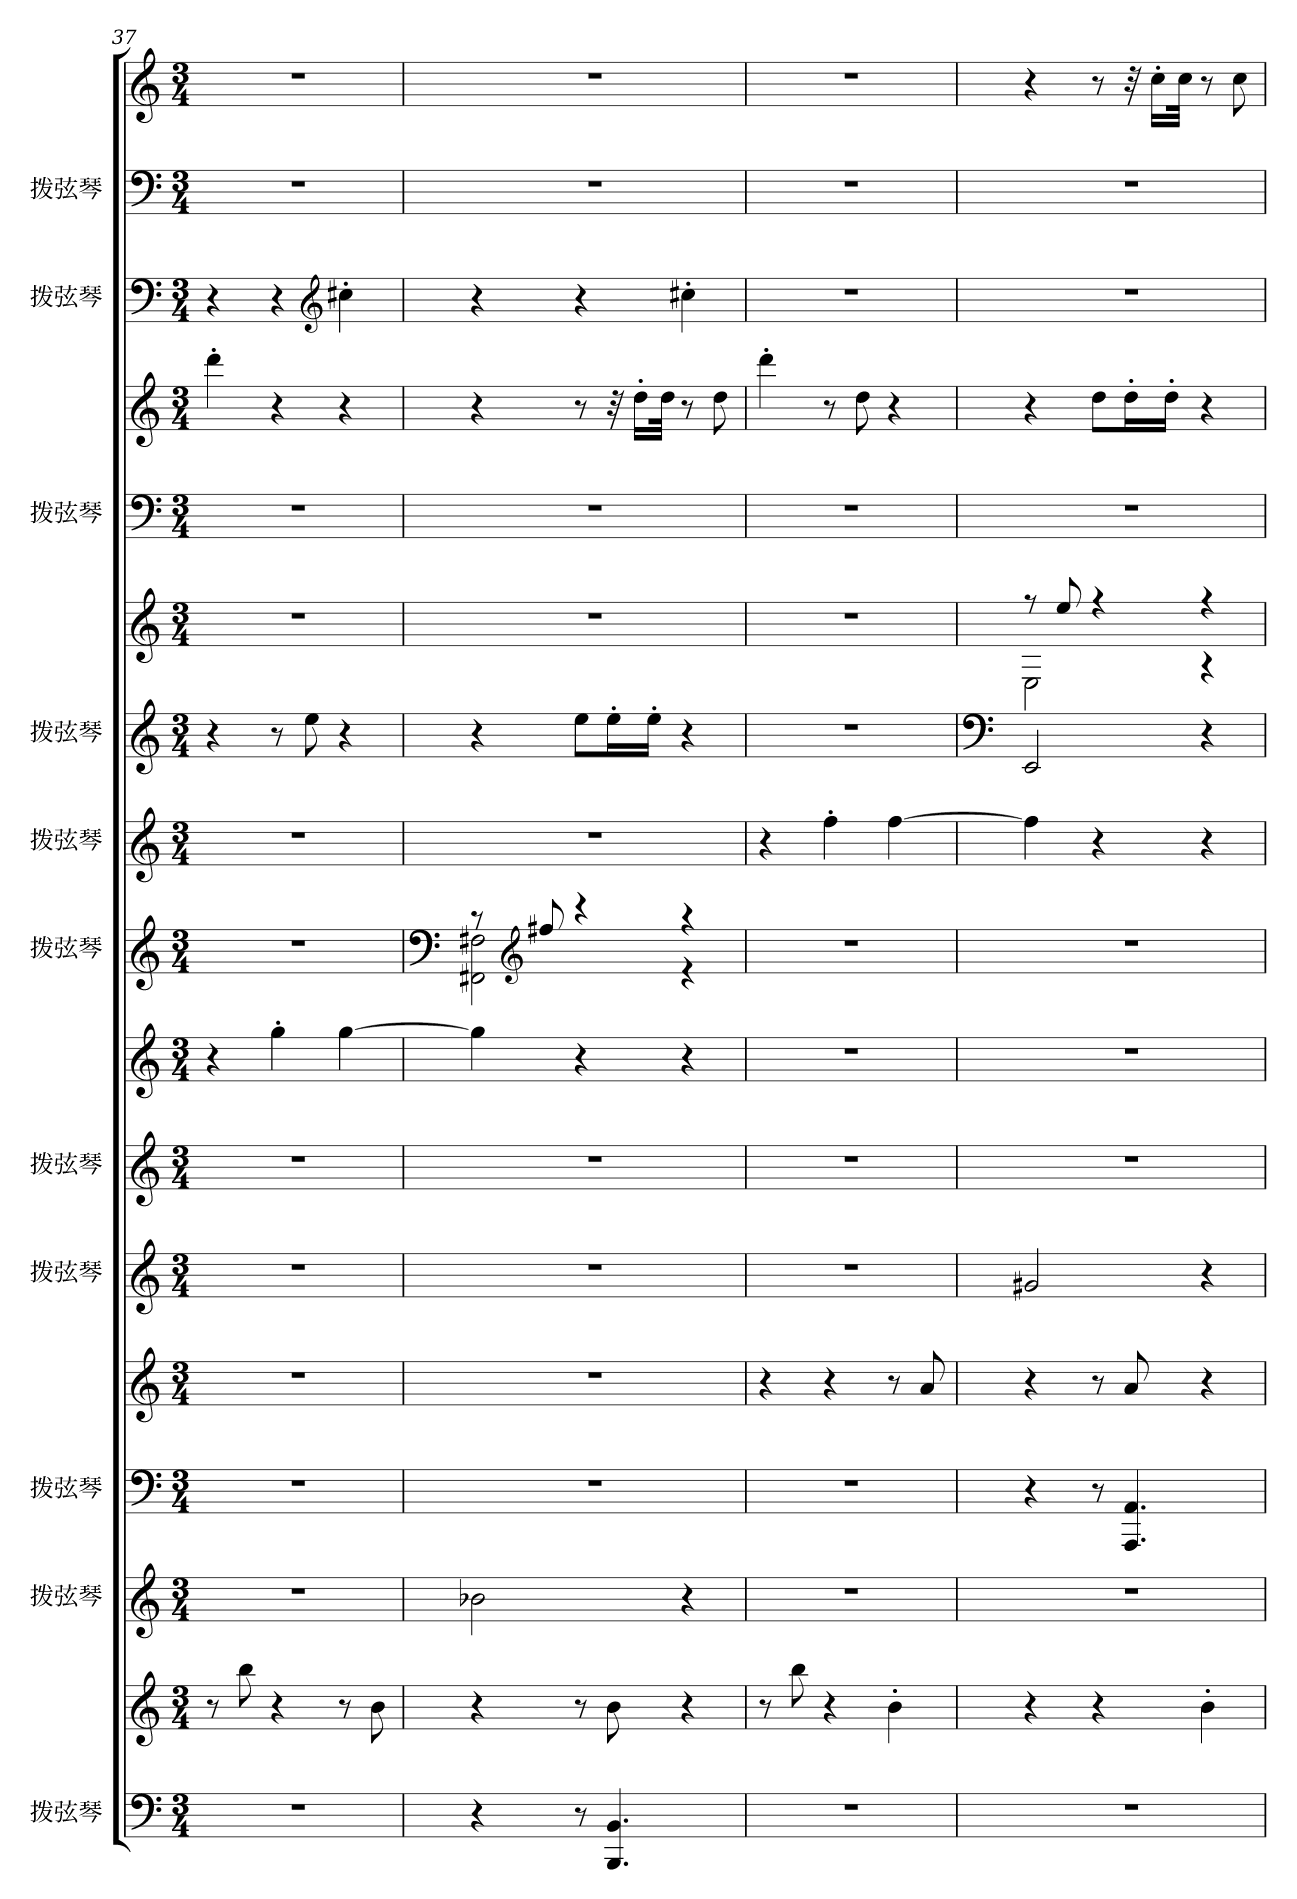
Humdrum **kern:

**kern	**kern	**kern	**kern	**kern	**kern	**kern	**kern	**kern	**kern	**kern	**kern	**kern	**kern	**kern	**kern	**kern
*part11	*part11	*part10	*part9	*part9	*part8	*part7	*part7	*part6	*part5	*part4	*part4	*part3	*part3	*part2	*part1	*part1
*staff17	*staff16	*staff15	*staff14	*staff13	*staff12	*staff11	*staff10	*staff9	*staff8	*staff7	*staff6	*staff5	*staff4	*staff3	*staff2	*staff1
*I"拨弦琴	*	*I"拨弦琴	*I"拨弦琴	*	*I"拨弦琴	*I"拨弦琴	*	*I"拨弦琴	*I"拨弦琴	*I"拨弦琴	*	*I"拨弦琴	*	*I"拨弦琴	*I"拨弦琴	*
!!LO:PB:g=z
*clefF4	*clefG2	*clefG2	*clefF4	*clefG2	*clefG2	*clefG2	*clefG2	*clefG2	*clefG2	*clefG2	*clefG2	*clefF4	*clefG2	*clefF4	*clefF4	*clefG2
*k[]	*k[]	*k[]	*k[]	*k[]	*k[]	*k[]	*k[]	*k[]	*k[]	*k[]	*k[]	*k[]	*k[]	*k[]	*k[]	*k[]
*M3/4	*M3/4	*M3/4	*M3/4	*M3/4	*M3/4	*M3/4	*M3/4	*M3/4	*M3/4	*M3/4	*M3/4	*M3/4	*M3/4	*M3/4	*M3/4	*M3/4
=37	=37	=37	=37	=37	=37	=37	=37	=37	=37	=37	=37	=37	=37	=37	=37	=37
2.r	8r	2.r	2.r	2.r	2.r	2.r	4r	2.r	2.r	4r	2.r	2.r	4ddd'\	4r	2.r	2.r
.	8bb\	.	.	.	.	.	.	.	.	.	.	.	.	.	.	.
.	4r	.	.	.	.	.	4gg'\	.	.	8r	.	.	4r	4r	.	.
.	.	.	.	.	.	.	.	.	.	8ee\	.	.	.	.	.	.
*	*	*	*	*	*	*	*	*	*	*	*	*	*	*clefG2	*	*
.	8r	.	.	.	.	.	[4gg\	.	.	4r	.	.	4r	4cc#X'\	.	.
.	8b\	.	.	.	.	.	.	.	.	.	.	.	.	.	.	.
=38	=38	=38	=38	=38	=38	=38	=38	=38	=38	=38	=38	=38	=38	=38	=38	=38
*	*	*	*	*	*	*	*	*clefF4	*	*	*	*	*	*	*	*
*	*	*	*	*	*	*	*	*^	*	*	*	*	*	*	*	*
4r	4r	2b-X\	2.r	2.r	2.r	2.r	4gg\]	8r	2FF#X\ 2F#X\	2.r	4r	2.r	2.r	4r	4r	2.r	2.r
*	*	*	*	*	*	*	*	*clefG2	*	*	*	*	*	*	*	*	*
.	.	.	.	.	.	.	.	8ff#X/	.	.	.	.	.	.	.	.	.
8r	8r	.	.	.	.	.	4r	4r	.	.	8ee\L	.	.	8r	4r	.	.
4.BBB/ 4.BB/	8b\	.	.	.	.	.	.	.	.	.	16ee'\L	.	.	32r	.	.	.
.	.	.	.	.	.	.	.	.	.	.	.	.	.	16dd'\LL	.	.	.
.	.	.	.	.	.	.	.	.	.	.	16ee'\JJ	.	.	.	.	.	.
.	.	.	.	.	.	.	.	.	.	.	.	.	.	32dd\JJk	.	.	.
.	4r	4r	.	.	.	.	4r	4r	4r	.	4r	.	.	8r	4cc#X'\	.	.
.	.	.	.	.	.	.	.	.	.	.	.	.	.	8dd\	.	.	.
*	*	*	*	*	*	*	*	*v	*v	*	*	*	*	*	*	*	*
=39	=39	=39	=39	=39	=39	=39	=39	=39	=39	=39	=39	=39	=39	=39	=39	=39
2.r	8r	2.r	2.r	4r	2.r	2.r	2.r	2.r	4r	2.r	2.r	2.r	4ddd'\	2.r	2.r	2.r
.	8bb\	.	.	.	.	.	.	.	.	.	.	.	.	.	.	.
.	4r	.	.	4r	.	.	.	.	4ff'\	.	.	.	8r	.	.	.
.	.	.	.	.	.	.	.	.	.	.	.	.	8dd\	.	.	.
.	4b'\	.	.	8r	.	.	.	.	[4ff\	.	.	.	4r	.	.	.
.	.	.	.	8a/	.	.	.	.	.	.	.	.	.	.	.	.
=40	=40	=40	=40	=40	=40	=40	=40	=40	=40	=40	=40	=40	=40	=40	=40	=40
*	*	*	*	*	*	*	*	*	*	*clefF4	*	*	*	*	*	*
*	*	*	*	*	*	*	*	*	*	*	*^	*	*	*	*	*
2.r	4r	2.r	4r	4r	2g#X/	2.r	2.r	2.r	4ff\]	2EE/	8r	2E\	2.r	4r	2.r	2.r	4r
.	.	.	.	.	.	.	.	.	.	.	8ee/	.	.	.	.	.	.
.	4r	.	8r	8r	.	.	.	.	4r	.	4r	.	.	8dd\L	.	.	8r
.	.	.	4.AAA/ 4.AA/	8a/	.	.	.	.	.	.	.	.	.	16dd'\L	.	.	32r
.	.	.	.	.	.	.	.	.	.	.	.	.	.	.	.	.	16cc'\LL
.	.	.	.	.	.	.	.	.	.	.	.	.	.	16dd'\JJ	.	.	.
.	.	.	.	.	.	.	.	.	.	.	.	.	.	.	.	.	32cc\JJk
.	4b'\	.	.	4r	4r	.	.	.	4r	4r	4r	4r	.	4r	.	.	8r
.	.	.	.	.	.	.	.	.	.	.	.	.	.	.	.	.	8cc\
*	*	*	*	*	*	*	*	*	*	*	*v	*v	*	*	*	*	*
=	=	=	=	=	=	=	=	=	=	=	=	=	=	=	=	=
*-	*-	*-	*-	*-	*-	*-	*-	*-	*-	*-	*-	*-	*-	*-	*-	*-
